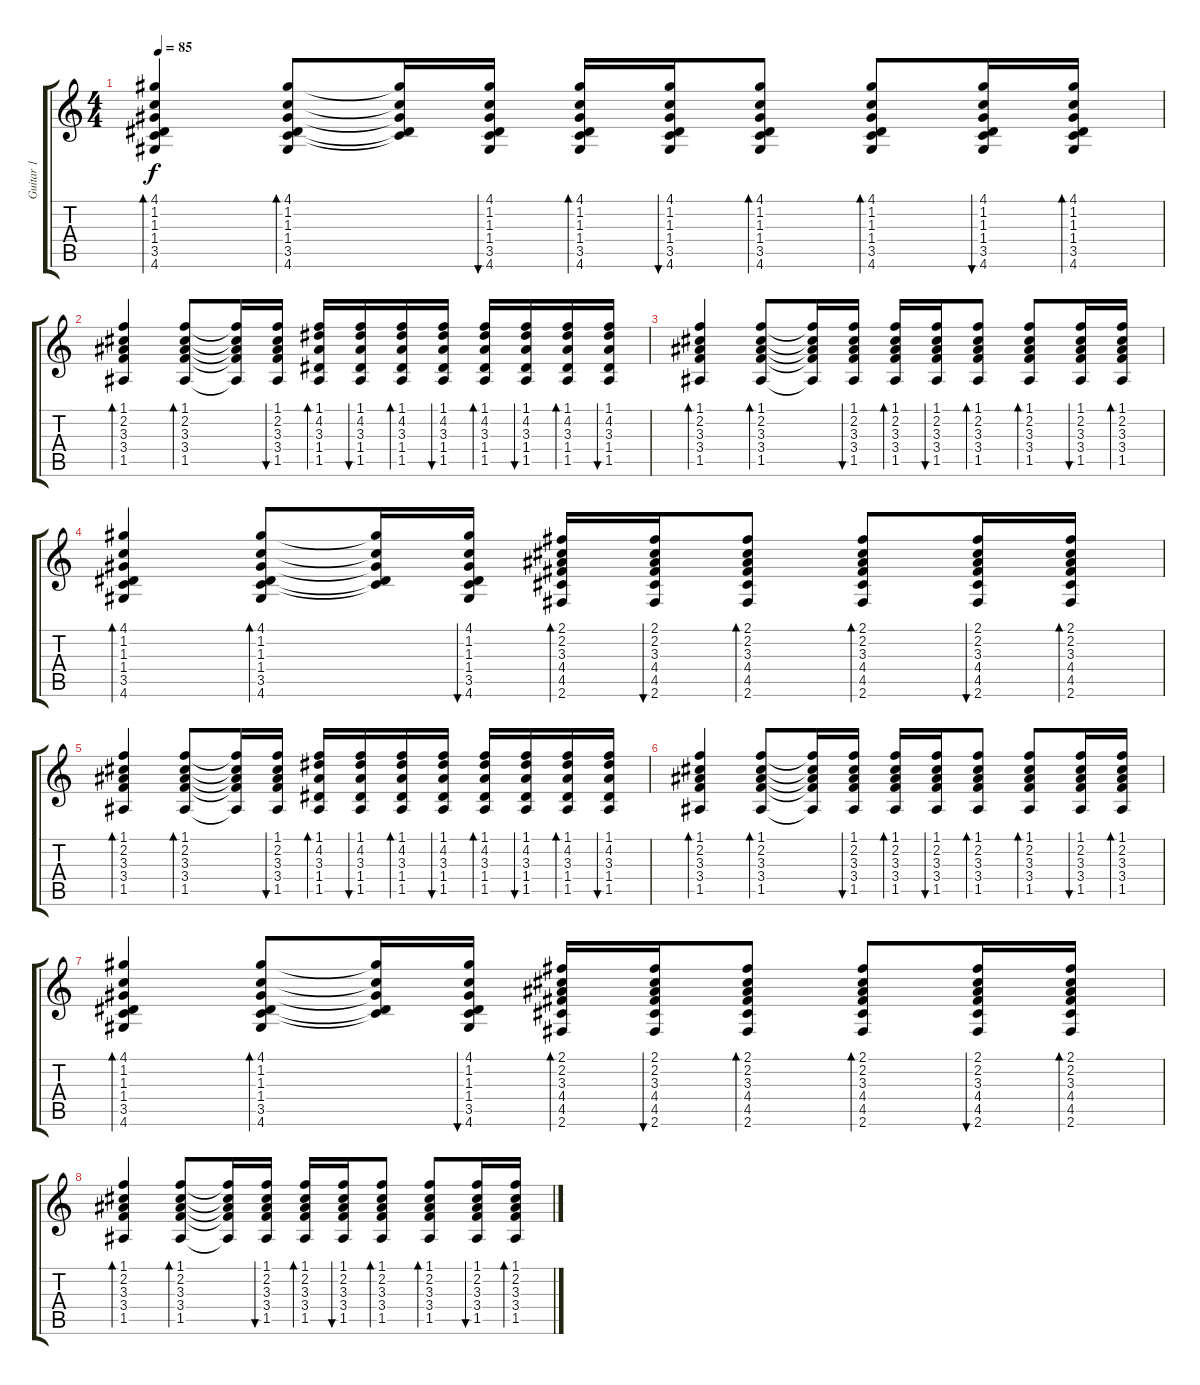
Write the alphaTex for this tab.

\track ("Guitar 1" "Guitar 1") {instrument acousticguitarsteel}
\staff {score tabs}
\tuning (E4 B3 G3 D3 A2 E2) {hide}
\ts (4 4)
\tempo 85
\clef g2
\ks c
(4.1 1.2 1.3 1.4 3.5 4.6).4{bd 60 dy f} (4.1 1.2 1.3 1.4 3.5 4.6).8{bd 60} (4.1{t} 1.2{t} 1.3{t} 1.4{t} 3.5{t}).16 (4.1 1.2 1.3 1.4 3.5 4.6).16{bu 60} (4.1 1.2 1.3 1.4 3.5 4.6).16{bd 60} (4.1 1.2 1.3 1.4 3.5 4.6).16{bu 60} (4.1 1.2 1.3 1.4 3.5 4.6).8{bd 60} (4.1 1.2 1.3 1.4 3.5 4.6).8{bd 60} (4.1 1.2 1.3 1.4 3.5 4.6).16{bu 60} (4.1 1.2 1.3 1.4 3.5 4.6).16{bd 60} |
(1.1 2.2 3.3 3.4 1.5).4{bd 60} (1.1 2.2 3.3 3.4 1.5).8{bd 60} (1.1{t} 2.2{t} 3.3{t} 3.4{t} 1.5{t}).16 (1.1 2.2 3.3 3.4 1.5).16{bu 60} (1.1 4.2 3.3 1.4 1.5).16{bd 60} (1.1 4.2 3.3 1.4 1.5).16{bu 60} (1.1 4.2 3.3 1.4 1.5).16{bd 60} (1.1 4.2 3.3 1.4 1.5).16{bu 60} (1.1 4.2 3.3 1.4 1.5).16{bd 60} (1.1 4.2 3.3 1.4 1.5).16{bu 60} (1.1 4.2 3.3 1.4 1.5).16{bd 60} (1.1 4.2 3.3 1.4 1.5).16{bu 60} |
(1.1 2.2 3.3 3.4 1.5).4{bd 60} (1.1 2.2 3.3 3.4 1.5).8{bd 60} (1.1{t} 2.2{t} 3.3{t} 3.4{t} 1.5{t}).16 (1.1 2.2 3.3 3.4 1.5).16{bu 60} (1.1 2.2 3.3 3.4 1.5).16{bd 60} (1.1 2.2 3.3 3.4 1.5).16{bu 60} (1.1 2.2 3.3 3.4 1.5).8{bd 60} (1.1 2.2 3.3 3.4 1.5).8{bd 60} (1.1 2.2 3.3 3.4 1.5).16{bu 60} (1.1 2.2 3.3 3.4 1.5).16{bd 60} |
(4.1 1.2 1.3 1.4 3.5 4.6).4{bd 60} (4.1 1.2 1.3 1.4 3.5 4.6).8{bd 60} (4.1{t} 1.2{t} 1.3{t} 1.4{t} 3.5{t}).16 (4.1 1.2 1.3 1.4 3.5 4.6).16{bu 60} (2.1 2.2 3.3 4.4 4.5 2.6).16{bd 60} (2.1 2.2 3.3 4.4 4.5 2.6).16{bu 60} (2.1 2.2 3.3 4.4 4.5 2.6).8{bd 60} (2.1 2.2 3.3 4.4 4.5 2.6).8{bd 60} (2.1 2.2 3.3 4.4 4.5 2.6).16{bu 60} (2.1 2.2 3.3 4.4 4.5 2.6).16{bd 60} |
(1.1 2.2 3.3 3.4 1.5).4{bd 60} (1.1 2.2 3.3 3.4 1.5).8{bd 60} (1.1{t} 2.2{t} 3.3{t} 3.4{t} 1.5{t}).16 (1.1 2.2 3.3 3.4 1.5).16{bu 60} (1.1 4.2 3.3 1.4 1.5).16{bd 60} (1.1 4.2 3.3 1.4 1.5).16{bu 60} (1.1 4.2 3.3 1.4 1.5).16{bd 60} (1.1 4.2 3.3 1.4 1.5).16{bu 60} (1.1 4.2 3.3 1.4 1.5).16{bd 60} (1.1 4.2 3.3 1.4 1.5).16{bu 60} (1.1 4.2 3.3 1.4 1.5).16{bd 60} (1.1 4.2 3.3 1.4 1.5).16{bu 60} |
(1.1 2.2 3.3 3.4 1.5).4{bd 60} (1.1 2.2 3.3 3.4 1.5).8{bd 60} (1.1{t} 2.2{t} 3.3{t} 3.4{t} 1.5{t}).16 (1.1 2.2 3.3 3.4 1.5).16{bu 60} (1.1 2.2 3.3 3.4 1.5).16{bd 60} (1.1 2.2 3.3 3.4 1.5).16{bu 60} (1.1 2.2 3.3 3.4 1.5).8{bd 60} (1.1 2.2 3.3 3.4 1.5).8{bd 60} (1.1 2.2 3.3 3.4 1.5).16{bu 60} (1.1 2.2 3.3 3.4 1.5).16{bd 60} |
(4.1 1.2 1.3 1.4 3.5 4.6).4{bd 60} (4.1 1.2 1.3 1.4 3.5 4.6).8{bd 60} (4.1{t} 1.2{t} 1.3{t} 1.4{t} 3.5{t}).16 (4.1 1.2 1.3 1.4 3.5 4.6).16{bu 60} (2.1 2.2 3.3 4.4 4.5 2.6).16{bd 60} (2.1 2.2 3.3 4.4 4.5 2.6).16{bu 60} (2.1 2.2 3.3 4.4 4.5 2.6).8{bd 60} (2.1 2.2 3.3 4.4 4.5 2.6).8{bd 60} (2.1 2.2 3.3 4.4 4.5 2.6).16{bu 60} (2.1 2.2 3.3 4.4 4.5 2.6).16{bd 60} |
(1.1 2.2 3.3 3.4 1.5).4{bd 60} (1.1 2.2 3.3 3.4 1.5).8{bd 60} (1.1{t} 2.2{t} 3.3{t} 3.4{t} 1.5{t}).16 (1.1 2.2 3.3 3.4 1.5).16{bu 60} (1.1 2.2 3.3 3.4 1.5).16{bd 60} (1.1 2.2 3.3 3.4 1.5).16{bu 60} (1.1 2.2 3.3 3.4 1.5).8{bd 60} (1.1 2.2 3.3 3.4 1.5).8{bd 60} (1.1 2.2 3.3 3.4 1.5).16{bu 60} (1.1 2.2 3.3 3.4 1.5).16{bd 60}
